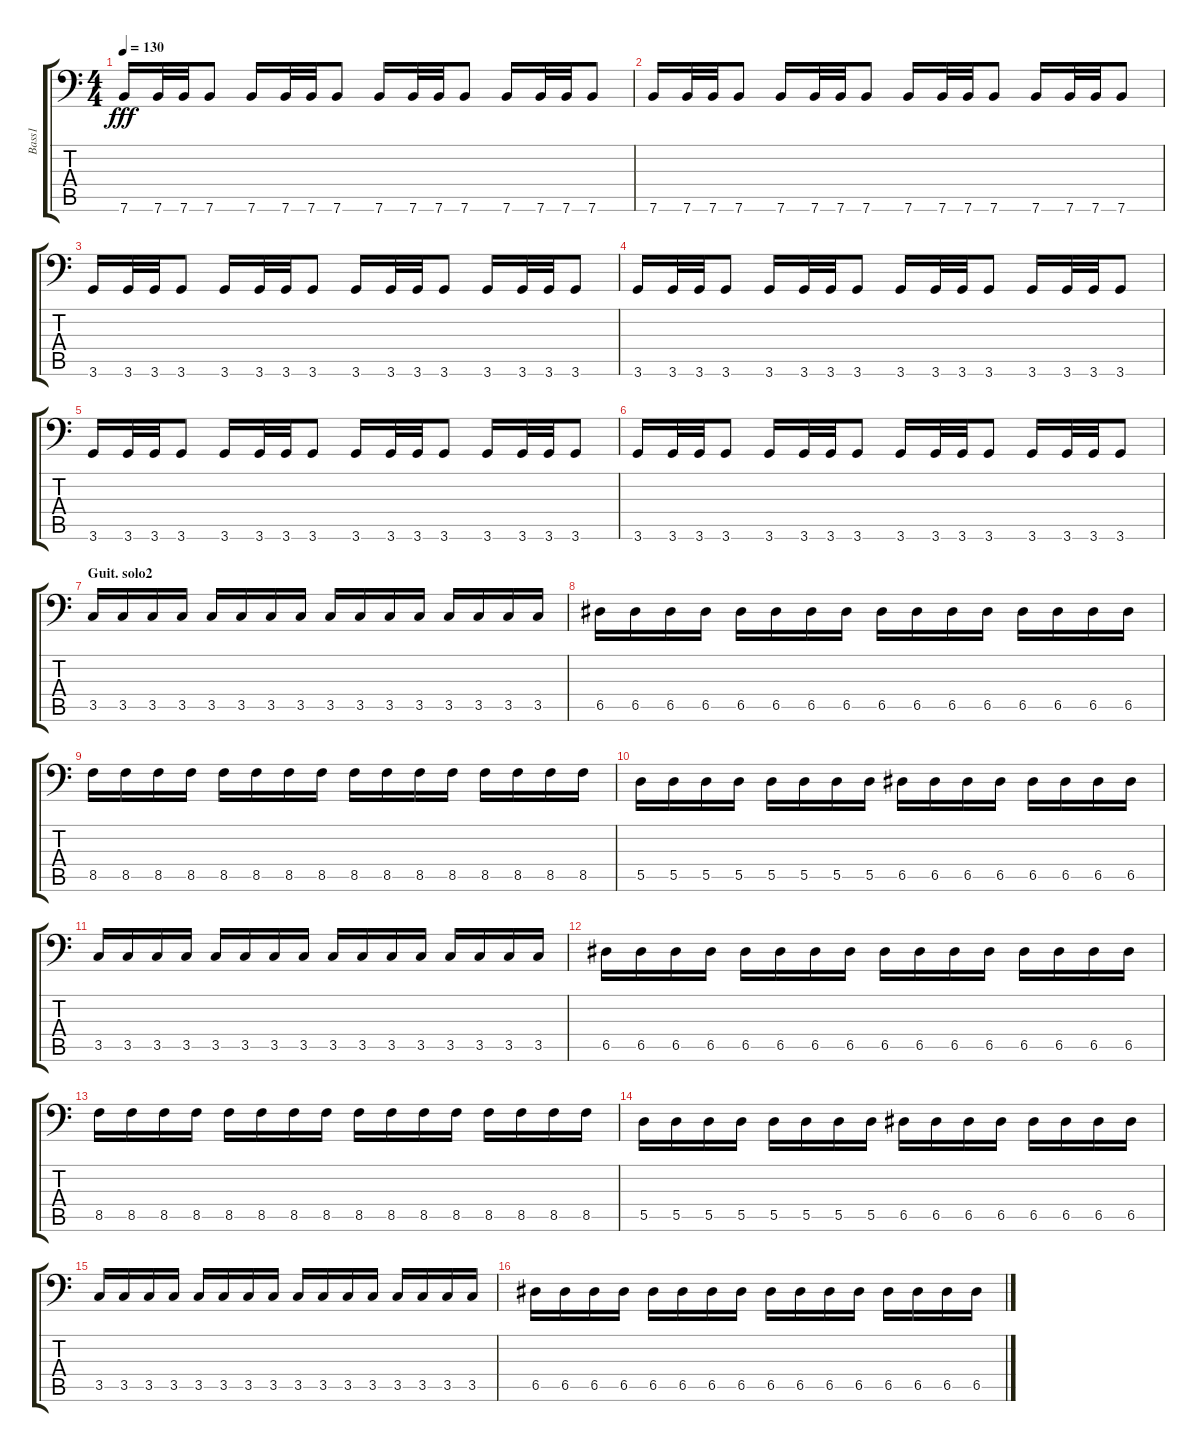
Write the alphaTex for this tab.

\track ("Bass1" "Bass1") {instrument electricbassfinger}
\staff {score tabs}
\tuning (E3 B2 G2 D2 A1 E1) {hide}
\ts (4 4)
\tempo 130
\clef f4
\ks c
7.6.16{dy fff} 7.6.32 7.6.32 7.6.8 7.6.16 7.6.32 7.6.32 7.6.8 7.6.16 7.6.32 7.6.32 7.6.8 7.6.16 7.6.32 7.6.32 7.6.8 |
7.6.16 7.6.32 7.6.32 7.6.8 7.6.16 7.6.32 7.6.32 7.6.8 7.6.16 7.6.32 7.6.32 7.6.8 7.6.16 7.6.32 7.6.32 7.6.8 |
3.6.16 3.6.32 3.6.32 3.6.8 3.6.16 3.6.32 3.6.32 3.6.8 3.6.16 3.6.32 3.6.32 3.6.8 3.6.16 3.6.32 3.6.32 3.6.8 |
3.6.16 3.6.32 3.6.32 3.6.8 3.6.16 3.6.32 3.6.32 3.6.8 3.6.16 3.6.32 3.6.32 3.6.8 3.6.16 3.6.32 3.6.32 3.6.8 |
3.6.16 3.6.32 3.6.32 3.6.8 3.6.16 3.6.32 3.6.32 3.6.8 3.6.16 3.6.32 3.6.32 3.6.8 3.6.16 3.6.32 3.6.32 3.6.8 |
3.6.16 3.6.32 3.6.32 3.6.8 3.6.16 3.6.32 3.6.32 3.6.8 3.6.16 3.6.32 3.6.32 3.6.8 3.6.16 3.6.32 3.6.32 3.6.8 |
\section ("" "Guit. solo2")
3.5.16 3.5.16 3.5.16 3.5.16 3.5.16 3.5.16 3.5.16 3.5.16 3.5.16 3.5.16 3.5.16 3.5.16 3.5.16 3.5.16 3.5.16 3.5.16 |
6.5.16 6.5.16 6.5.16 6.5.16 6.5.16 6.5.16 6.5.16 6.5.16 6.5.16 6.5.16 6.5.16 6.5.16 6.5.16 6.5.16 6.5.16 6.5.16 |
8.5.16 8.5.16 8.5.16 8.5.16 8.5.16 8.5.16 8.5.16 8.5.16 8.5.16 8.5.16 8.5.16 8.5.16 8.5.16 8.5.16 8.5.16 8.5.16 |
5.5.16 5.5.16 5.5.16 5.5.16 5.5.16 5.5.16 5.5.16 5.5.16 6.5.16 6.5.16 6.5.16 6.5.16 6.5.16 6.5.16 6.5.16 6.5.16 |
3.5.16 3.5.16 3.5.16 3.5.16 3.5.16 3.5.16 3.5.16 3.5.16 3.5.16 3.5.16 3.5.16 3.5.16 3.5.16 3.5.16 3.5.16 3.5.16 |
6.5.16 6.5.16 6.5.16 6.5.16 6.5.16 6.5.16 6.5.16 6.5.16 6.5.16 6.5.16 6.5.16 6.5.16 6.5.16 6.5.16 6.5.16 6.5.16 |
8.5.16 8.5.16 8.5.16 8.5.16 8.5.16 8.5.16 8.5.16 8.5.16 8.5.16 8.5.16 8.5.16 8.5.16 8.5.16 8.5.16 8.5.16 8.5.16 |
5.5.16 5.5.16 5.5.16 5.5.16 5.5.16 5.5.16 5.5.16 5.5.16 6.5.16 6.5.16 6.5.16 6.5.16 6.5.16 6.5.16 6.5.16 6.5.16 |
3.5.16 3.5.16 3.5.16 3.5.16 3.5.16 3.5.16 3.5.16 3.5.16 3.5.16 3.5.16 3.5.16 3.5.16 3.5.16 3.5.16 3.5.16 3.5.16 |
6.5.16 6.5.16 6.5.16 6.5.16 6.5.16 6.5.16 6.5.16 6.5.16 6.5.16 6.5.16 6.5.16 6.5.16 6.5.16 6.5.16 6.5.16 6.5.16
